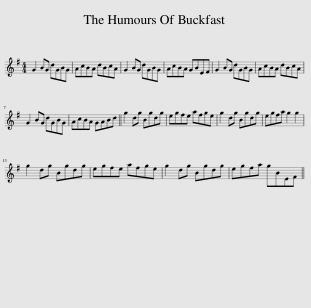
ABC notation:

X:1
L:1/8
M:4/4
I:linebreak $
K:G
V:1 treble
V:1
 G2 BG dGBG | AcBA dBcA | G2 BG dGBG | AcBA GBEF | G2 BG dGBG | %5
 AcBA dBcA |$ G2 BG dGBG | AcBA GABd || g2 dg Bgdg | egfe afge | %10
 g2 dg Bgdg | egfa g2 g2 |$ g2 dg Bgdg | egfe afge | g2 dg Bgdg | %15
 egfa gBEF || %16
